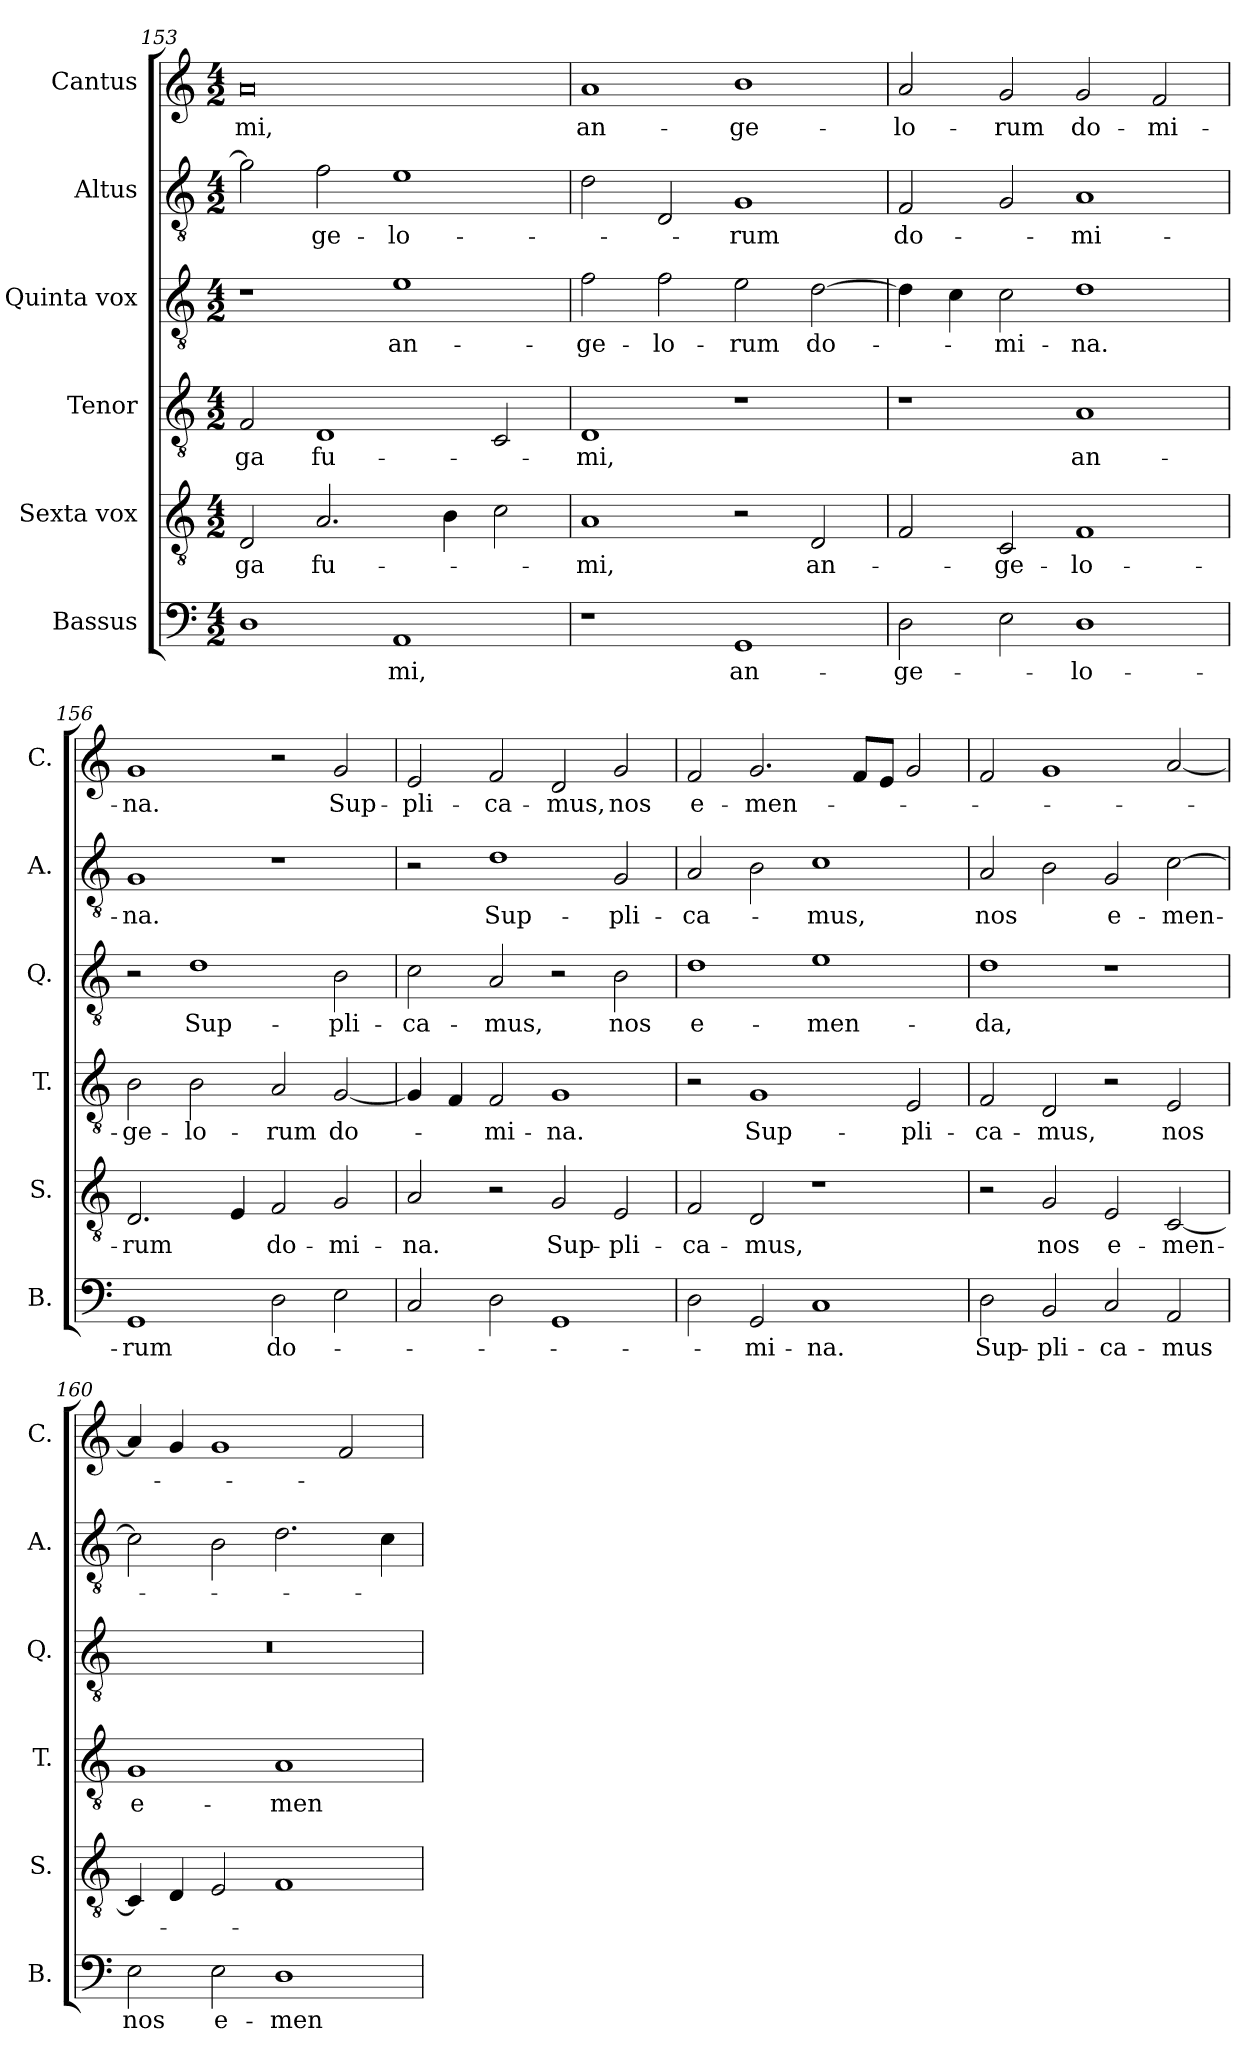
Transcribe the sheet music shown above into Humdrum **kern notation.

**kern	**text	**kern	**text	**kern	**text	**kern	**text	**kern	**text	**kern	**text
*part6	*part6	*part5	*part5	*part4	*part4	*part3	*part3	*part2	*part2	*part1	*part1
*staff6	*staff6	*staff5	*staff5	*staff4	*staff4	*staff3	*staff3	*staff2	*staff2	*staff1	*staff1
*I"Bassus	*	*I"Sexta vox	*	*I"Tenor	*	*I"Quinta vox	*	*I"Altus	*	*I"Cantus	*
*I'B.	*	*I'S.	*	*I'T.	*	*I'Q.	*	*I'A.	*	*I'C.	*
*clefF4	*	*clefGv2	*	*clefGv2	*	*clefGv2	*	*clefGv2	*	*clefG2	*
*k[]	*	*k[]	*	*k[]	*	*k[]	*	*k[]	*	*k[]	*
*M4/2	*	*M4/2	*	*M4/2	*	*M4/2	*	*M4/2	*	*M4/2	*
=153	=153	=153	=153	=153	=153	=153	=153	=153	=153	=153	=153
!	!	!	!LO:LY:b	!	!LO:LY:b	!	!	!	!	!	!LO:LY:b
1D	.	2D/	-ga	2F/	-ga	1r	.	2g\]	.	0a	-mi,
!	!	!	!LO:LY:b	!	!LO:LY:b	!	!	!	!LO:LY:b	!	!
.	.	2.A/	fu-	1D	fu-	.	.	2f\	-ge-	.	.
!	!LO:LY:b	!	!	!	!	!	!LO:LY:b	!	!LO:LY:b	!	!
1AA	-mi,	.	.	.	.	1e	an-	1e	-lo-	.	.
.	.	4B\	.	.	.	.	.	.	.	.	.
.	.	2c\	.	2C/	.	.	.	.	.	.	.
=154	=154	=154	=154	=154	=154	=154	=154	=154	=154	=154	=154
!	!	!	!LO:LY:b	!	!LO:LY:b	!	!LO:LY:b	!	!	!	!LO:LY:b
1r	.	1A	-mi,	1D	-mi,	2f\	-ge-	2d\	.	1a	an-
!	!	!	!	!	!	!	!LO:LY:b	!	!	!	!
.	.	.	.	.	.	2f\	-lo-	2D/	.	.	.
!	!LO:LY:b	!	!	!	!	!	!LO:LY:b	!	!LO:LY:b	!	!LO:LY:b
1GG	an-	2r	.	1r	.	2e\	-rum	1G	-rum	1b	-ge-
!	!	!	!LO:LY:b	!	!	!	!LO:LY:b	!	!	!	!
.	.	2D/	an-	.	.	[2d\	do-	.	.	.	.
!!LO:PB:g=z
=155	=155	=155	=155	=155	=155	=155	=155	=155	=155	=155	=155
!	!LO:LY:b	!	!	!	!	!	!	!	!LO:LY:b	!	!LO:LY:b
2D\	-ge-	2F/	.	1r	.	4d\]	.	2F/	do-	2a/	-lo-
.	.	.	.	.	.	4c\	.	.	.	.	.
!	!	!	!LO:LY:b	!	!	!	!LO:LY:b	!	!	!	!LO:LY:b
2E\	.	2C/	-ge-	.	.	2c\	-mi-	2G/	.	2g/	-rum
!	!LO:LY:b	!	!LO:LY:b	!	!LO:LY:b	!	!LO:LY:b	!	!LO:LY:b	!	!LO:LY:b
1D	-lo-	1F	-lo-	1A	an-	1d	-na.	1A	-mi-	2g/	do-
!	!	!	!	!	!	!	!	!	!	!	!LO:LY:b
.	.	.	.	.	.	.	.	.	.	2f/	-mi-
=156	=156	=156	=156	=156	=156	=156	=156	=156	=156	=156	=156
!	!LO:LY:b	!	!LO:LY:b	!	!LO:LY:b	!	!	!	!LO:LY:b	!	!LO:LY:b
1GG	-rum	2.D/	-rum	2B\	-ge-	2r	.	1G	-na.	1g	-na.
!	!	!	!	!	!LO:LY:b	!	!LO:LY:b	!	!	!	!
.	.	.	.	2B\	-lo-	1d	Sup-	.	.	.	.
.	.	4E/	.	.	.	.	.	.	.	.	.
!	!LO:LY:b	!	!LO:LY:b	!	!LO:LY:b	!	!	!	!	!	!
2D\	do-	2F/	do-	2A/	-rum	.	.	1r	.	2r	.
!	!	!	!LO:LY:b	!	!LO:LY:b	!	!LO:LY:b	!	!	!	!LO:LY:b
2E\	.	2G/	-mi-	[2G/	do-	2B\	-pli-	.	.	2g/	Sup-
=157	=157	=157	=157	=157	=157	=157	=157	=157	=157	=157	=157
!	!	!	!LO:LY:b	!	!	!	!LO:LY:b	!	!	!	!LO:LY:b
2C/	.	2A/	-na.	4G/]	.	2c\	-ca-	2r	.	2e/	-pli-
.	.	.	.	4F/	.	.	.	.	.	.	.
!	!	!	!	!	!LO:LY:b	!	!LO:LY:b	!	!LO:LY:b	!	!LO:LY:b
2D\	.	2r	.	2F/	-mi-	2A/	-mus,	1d	Sup-	2f/	-ca-
!	!	!	!LO:LY:b	!	!LO:LY:b	!	!	!	!	!	!LO:LY:b
1GG	.	2G/	Sup-	1G	-na.	2r	.	.	.	2d/	-mus,
!	!	!	!LO:LY:b	!	!	!	!LO:LY:b	!	!LO:LY:b	!	!LO:LY:b
.	.	2E/	-pli-	.	.	2B\	nos	2G/	-pli-	2g/	nos
=158	=158	=158	=158	=158	=158	=158	=158	=158	=158	=158	=158
!	!	!	!LO:LY:b	!	!	!	!LO:LY:b	!	!LO:LY:b	!	!LO:LY:b
2D\	.	2F/	-ca-	2r	.	1d	e-	2A/	-ca-	2f/	e-
!	!LO:LY:b	!	!LO:LY:b	!	!LO:LY:b	!	!	!	!	!	!LO:LY:b
2GG/	-mi-	2D/	-mus,	1G	Sup-	.	.	2B\	.	2.g/	-men-
!	!LO:LY:b	!	!	!	!	!	!LO:LY:b	!	!LO:LY:b	!	!
1C	-na.	1r	.	.	.	1e	-men-	1c	-mus,	.	.
.	.	.	.	.	.	.	.	.	.	8f/L	.
.	.	.	.	.	.	.	.	.	.	8e/J	.
!	!	!	!	!	!LO:LY:b	!	!	!	!	!	!
.	.	.	.	2E/	-pli-	.	.	.	.	2g/	.
=159	=159	=159	=159	=159	=159	=159	=159	=159	=159	=159	=159
!	!LO:LY:b	!	!	!	!LO:LY:b	!	!LO:LY:b	!	!LO:LY:b	!	!
2D\	Sup-	2r	.	2F/	-ca-	1d	-da,	2A/	nos	2f/	.
!	!LO:LY:b	!	!LO:LY:b	!	!LO:LY:b	!	!	!	!	!	!
2BB/	-pli-	2G/	nos	2D/	-mus,	.	.	2B\	.	1g	.
!	!LO:LY:b	!	!LO:LY:b	!	!	!	!	!	!LO:LY:b	!	!
2C/	-ca-	2E/	e-	2r	.	1r	.	2G/	e-	.	.
!	!LO:LY:b	!	!LO:LY:b	!	!LO:LY:b	!	!	!	!LO:LY:b	!	!
2AA/	-mus	[2C/	-men-	2E/	nos	.	.	[2c\	-men-	[2a/	.
!!LO:LB:g=z
=160	=160	=160	=160	=160	=160	=160	=160	=160	=160	=160	=160
!	!LO:LY:b	!	!	!	!LO:LY:b	!	!	!	!	!	!
2E\	nos	4C/]	.	1G	e-	0r	.	2c\]	.	4a/]	.
.	.	4D/	.	.	.	.	.	.	.	4g/	.
!	!LO:LY:b	!	!	!	!	!	!	!	!	!	!
2E\	e-	2E/	.	.	.	.	.	2B\	.	1g	.
!	!LO:LY:b	!	!	!	!LO:LY:b	!	!	!	!	!	!
1D	-men-	1F	.	1A	-men-	.	.	2.d\	.	.	.
.	.	.	.	.	.	.	.	.	.	2f/	.
.	.	.	.	.	.	.	.	4c\	.	.	.
=	=	=	=	=	=	=	=	=	=	=	=
*-	*-	*-	*-	*-	*-	*-	*-	*-	*-	*-	*-
